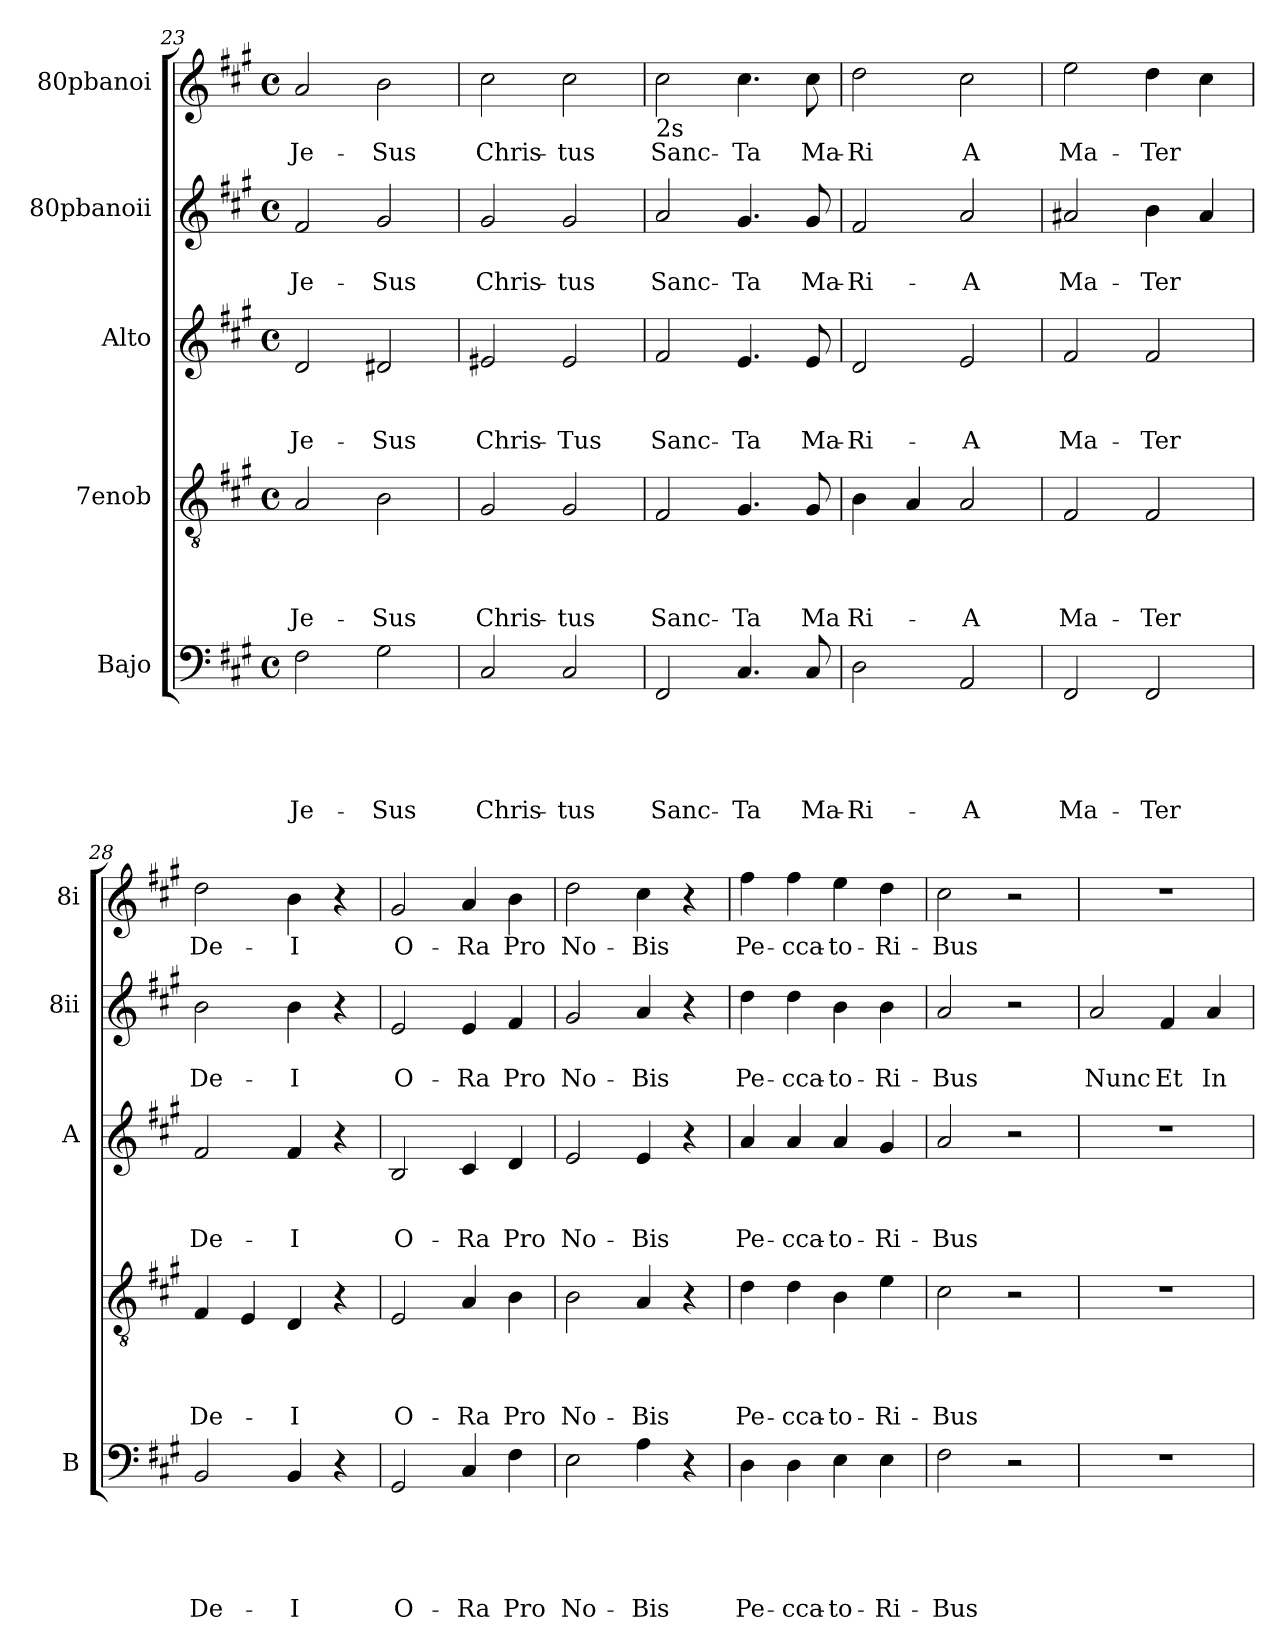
**kern	**text	**text	**text	**text	**text	**kern	**text	**text	**text	**text	**kern	**text	**text	**text	**kern	**text	**text	**kern	**text
*part5	*part5	*part5	*part5	*part5	*part5	*part4	*part4	*part4	*part4	*part4	*part3	*part3	*part3	*part3	*part2	*part2	*part2	*part1	*part1
*staff5	*staff5	*staff5	*staff5	*staff5	*staff5	*staff4	*staff4	*staff4	*staff4	*staff4	*staff3	*staff3	*staff3	*staff3	*staff2	*staff2	*staff2	*staff1	*staff1
*I"Bajo	*	*	*	*	*	*I"7enob	*	*	*	*	*I"Alto	*	*	*	*I"80pbanoii	*	*	*I"80pbanoi	*
*I'B	*	*	*	*	*	*	*	*	*	*	*I'A	*	*	*	*I'8ii	*	*	*I'8i	*
*clefF4	*	*	*	*	*	*clefGv2	*	*	*	*	*clefG2	*	*	*	*clefG2	*	*	*clefG2	*
*k[f#c#g#]	*	*	*	*	*	*k[f#c#g#]	*	*	*	*	*k[f#c#g#]	*	*	*	*k[f#c#g#]	*	*	*k[f#c#g#]	*
*A:	*	*	*	*	*	*A:	*	*	*	*	*A:	*	*	*	*A:	*	*	*A:	*
*M4/4	*	*	*	*	*	*M4/4	*	*	*	*	*M4/4	*	*	*	*M4/4	*	*	*M4/4	*
*met(c)	*	*	*	*	*	*met(c)	*	*	*	*	*met(c)	*	*	*	*met(c)	*	*	*met(c)	*
=23	=23	=23	=23	=23	=23	=23	=23	=23	=23	=23	=23	=23	=23	=23	=23	=23	=23	=23	=23
!	!	!	!	!	!LO:LY:b	!	!	!	!	!LO:LY:b	!	!	!	!LO:LY:b	!	!	!LO:LY:b	!	!LO:LY:b
2F#\	.	.	.	.	Je-	2A/	.	.	.	Je-	2d/	.	.	Je-	2f#/	.	Je-	2a/	Je-
!	!	!	!	!	!LO:LY:b	!	!	!	!	!LO:LY:b	!	!	!	!LO:LY:b	!	!	!LO:LY:b	!	!LO:LY:b
2G#\	.	.	.	.	-Sus	2B\	.	.	.	-Sus	2d#X/	.	.	-Sus	2g#/	.	-Sus	2b\	-Sus
=24	=24	=24	=24	=24	=24	=24	=24	=24	=24	=24	=24	=24	=24	=24	=24	=24	=24	=24	=24
!	!	!	!	!	!LO:LY:b	!	!	!	!	!LO:LY:b	!	!	!	!LO:LY:b	!	!	!LO:LY:b	!	!LO:LY:b
2C#/	.	.	.	.	Chris-	2G#/	.	.	.	Chris-	2e#X/	.	.	Chris-	2g#/	.	Chris-	2cc#\	Chris-
!	!	!	!	!	!LO:LY:b:rj	!	!	!	!	!LO:LY:b:rj	!	!	!	!LO:LY:b	!	!	!LO:LY:b:rj	!	!LO:LY:b:rj
2C#/	.	.	.	.	-tus	2G#/	.	.	.	-tus	2e#/	.	.	-Tus	2g#/	.	-tus	2cc#\	-tus
!!LO:LB:g=z
=25	=25	=25	=25	=25	=25	=25	=25	=25	=25	=25	=25	=25	=25	=25	=25	=25	=25	=25	=25
!	!	!	!	!	!	!	!	!	!	!	!	!	!	!	!	!	!	!LO:TX:b:t=2s	!
!	!	!	!	!	!LO:LY:b	!	!	!	!	!LO:LY:b	!	!	!	!LO:LY:b	!	!	!LO:LY:b	!	!LO:LY:b
2FF#/	.	.	.	.	Sanc-	2F#/	.	.	.	Sanc-	2f#/	.	.	Sanc-	2a/	.	Sanc-	2cc#\	Sanc-
!	!	!	!	!	!LO:LY:b	!	!	!	!	!LO:LY:b	!	!	!	!LO:LY:b	!	!	!LO:LY:b	!	!LO:LY:b
4.C#/	.	.	.	.	-Ta	4.G#/	.	.	.	-Ta	4.e/	.	.	-Ta	4.g#/	.	-Ta	4.cc#\	-Ta
!	!	!	!	!	!LO:LY:b	!	!	!	!	!LO:LY:b	!	!	!	!LO:LY:b	!	!	!LO:LY:b	!	!LO:LY:b
8C#/	.	.	.	.	Ma-	8G#/	.	.	.	Ma	8e/	.	.	Ma-	8g#/	.	Ma-	8cc#\	Ma-
=26	=26	=26	=26	=26	=26	=26	=26	=26	=26	=26	=26	=26	=26	=26	=26	=26	=26	=26	=26
!	!	!	!	!	!LO:LY:b	!	!	!	!	!LO:LY:b	!	!	!	!LO:LY:b	!	!	!LO:LY:b	!	!LO:LY:b
2D\	.	.	.	.	-Ri-	4B\	.	.	.	Ri-	2d/	.	.	-Ri-	2f#/	.	-Ri-	2dd\	-Ri
.	.	.	.	.	.	4A/	.	.	.	.	.	.	.	.	.	.	.	.	.
!	!	!	!	!	!LO:LY:b	!	!	!	!	!LO:LY:b	!	!	!	!LO:LY:b	!	!	!LO:LY:b	!	!LO:LY:b
2AA/	.	.	.	.	-A	2A/	.	.	.	-A	2e/	.	.	-A	2a/	.	-A	2cc#\	A
=27	=27	=27	=27	=27	=27	=27	=27	=27	=27	=27	=27	=27	=27	=27	=27	=27	=27	=27	=27
!	!	!	!	!	!LO:LY:b	!	!	!	!	!LO:LY:b	!	!	!	!LO:LY:b	!	!	!LO:LY:b	!	!LO:LY:b
2FF#/	.	.	.	.	Ma-	2F#/	.	.	.	Ma-	2f#/	.	.	Ma-	2a#X/	.	Ma-	2ee\	Ma-
!	!	!	!	!	!LO:LY:b	!	!	!	!	!LO:LY:b	!	!	!	!LO:LY:b	!	!	!LO:LY:b	!	!LO:LY:b
2FF#/	.	.	.	.	-Ter	2F#/	.	.	.	-Ter	2f#/	.	.	-Ter	4b\	.	-Ter	4dd\	-Ter
.	.	.	.	.	.	.	.	.	.	.	.	.	.	.	4a#/	.	.	4cc#\	.
=28	=28	=28	=28	=28	=28	=28	=28	=28	=28	=28	=28	=28	=28	=28	=28	=28	=28	=28	=28
!	!	!	!	!	!LO:LY:b	!	!	!	!	!LO:LY:b	!	!	!	!LO:LY:b	!	!	!LO:LY:b	!	!LO:LY:b
2BB/	.	.	.	.	De-	4F#/	.	.	.	De-	2f#/	.	.	De-	2b\	.	De-	2dd\	De-
.	.	.	.	.	.	4E/	.	.	.	.	.	.	.	.	.	.	.	.	.
!	!	!	!	!	!LO:LY:b	!	!	!	!	!LO:LY:b	!	!	!	!LO:LY:b	!	!	!LO:LY:b	!	!LO:LY:b
4BB/	.	.	.	.	-I	4D/	.	.	.	-I	4f#/	.	.	-I	4b\	.	-I	4b\	-I
4r	.	.	.	.	.	4r	.	.	.	.	4r	.	.	.	4r	.	.	4r	.
=29	=29	=29	=29	=29	=29	=29	=29	=29	=29	=29	=29	=29	=29	=29	=29	=29	=29	=29	=29
!	!	!	!	!	!LO:LY:b	!	!	!	!	!LO:LY:b	!	!	!	!LO:LY:b	!	!	!LO:LY:b	!	!LO:LY:b
2GG#/	.	.	.	.	O-	2E/	.	.	.	O-	2B/	.	.	O-	2e/	.	O-	2g#/	O-
!	!	!	!	!	!LO:LY:b	!	!	!	!	!LO:LY:b	!	!	!	!LO:LY:b	!	!	!LO:LY:b	!	!LO:LY:b
4C#/	.	.	.	.	-Ra	4A/	.	.	.	-Ra	4c#/	.	.	-Ra	4e/	.	-Ra	4a/	-Ra
!	!	!	!	!	!LO:LY:b	!	!	!	!	!LO:LY:b	!	!	!	!LO:LY:b	!	!	!LO:LY:b	!	!LO:LY:b
4F#\	.	.	.	.	Pro	4B\	.	.	.	Pro	4d/	.	.	Pro	4f#/	.	Pro	4b\	Pro
=30	=30	=30	=30	=30	=30	=30	=30	=30	=30	=30	=30	=30	=30	=30	=30	=30	=30	=30	=30
!	!	!	!	!	!LO:LY:b	!	!	!	!	!LO:LY:b	!	!	!	!LO:LY:b	!	!	!LO:LY:b	!	!LO:LY:b
2E\	.	.	.	.	No-	2B\	.	.	.	No-	2e/	.	.	No-	2g#/	.	No-	2dd\	No-
!	!	!	!	!	!LO:LY:b	!	!	!	!	!LO:LY:b	!	!	!	!LO:LY:b	!	!	!LO:LY:b	!	!LO:LY:b
4A\	.	.	.	.	-Bis	4A/	.	.	.	-Bis	4e/	.	.	-Bis	4a/	.	-Bis	4cc#\	-Bis
4r	.	.	.	.	.	4r	.	.	.	.	4r	.	.	.	4r	.	.	4r	.
=31	=31	=31	=31	=31	=31	=31	=31	=31	=31	=31	=31	=31	=31	=31	=31	=31	=31	=31	=31
!	!	!	!	!	!LO:LY:b	!	!	!	!	!LO:LY:b	!	!	!	!LO:LY:b	!	!	!LO:LY:b	!	!LO:LY:b
4D\	.	.	.	.	Pe-	4d\	.	.	.	Pe-	4a/	.	.	Pe-	4dd\	.	Pe-	4ff#\	Pe-
!	!	!	!	!	!LO:LY:b	!	!	!	!	!LO:LY:b	!	!	!	!LO:LY:b	!	!	!LO:LY:b	!	!LO:LY:b
4D\	.	.	.	.	-cca-	4d\	.	.	.	-cca-	4a/	.	.	-cca-	4dd\	.	-cca-	4ff#\	-cca-
!	!	!	!	!	!LO:LY:b:rj	!	!	!	!	!LO:LY:b:rj	!	!	!	!LO:LY:b:rj	!	!	!LO:LY:b:rj	!	!LO:LY:b:rj
4E\	.	.	.	.	-to-	4B\	.	.	.	-to-	4a/	.	.	-to-	4b\	.	-to-	4ee\	-to-
!	!	!	!	!	!LO:LY:b	!	!	!	!	!LO:LY:b	!	!	!	!LO:LY:b	!	!	!LO:LY:b	!	!LO:LY:b
4E\	.	.	.	.	-Ri-	4e\	.	.	.	-Ri-	4g#/	.	.	-Ri-	4b\	.	-Ri-	4dd\	-Ri-
=32	=32	=32	=32	=32	=32	=32	=32	=32	=32	=32	=32	=32	=32	=32	=32	=32	=32	=32	=32
!	!	!	!	!	!LO:LY:b	!	!	!	!	!LO:LY:b	!	!	!	!LO:LY:b	!	!	!LO:LY:b	!	!LO:LY:b
2F#\	.	.	.	.	-Bus	2c#\	.	.	.	-Bus	2a/	.	.	-Bus	2a/	.	-Bus	2cc#\	-Bus
2r	.	.	.	.	.	2r	.	.	.	.	2r	.	.	.	2r	.	.	2r	.
!!LO:LB:g=z
=33	=33	=33	=33	=33	=33	=33	=33	=33	=33	=33	=33	=33	=33	=33	=33	=33	=33	=33	=33
!	!	!	!	!	!	!	!	!	!	!	!	!	!	!	!	!	!LO:LY:b	!	!
1r	.	.	.	.	.	1r	.	.	.	.	1r	.	.	.	2a/	.	Nunc	1r	.
!	!	!	!	!	!	!	!	!	!	!	!	!	!	!	!	!	!LO:LY:b	!	!
.	.	.	.	.	.	.	.	.	.	.	.	.	.	.	4f#/	.	Et	.	.
!	!	!	!	!	!	!	!	!	!	!	!	!	!	!	!	!	!LO:LY:b	!	!
.	.	.	.	.	.	.	.	.	.	.	.	.	.	.	4a/	.	In	.	.
=	=	=	=	=	=	=	=	=	=	=	=	=	=	=	=	=	=	=	=
*-	*-	*-	*-	*-	*-	*-	*-	*-	*-	*-	*-	*-	*-	*-	*-	*-	*-	*-	*-
